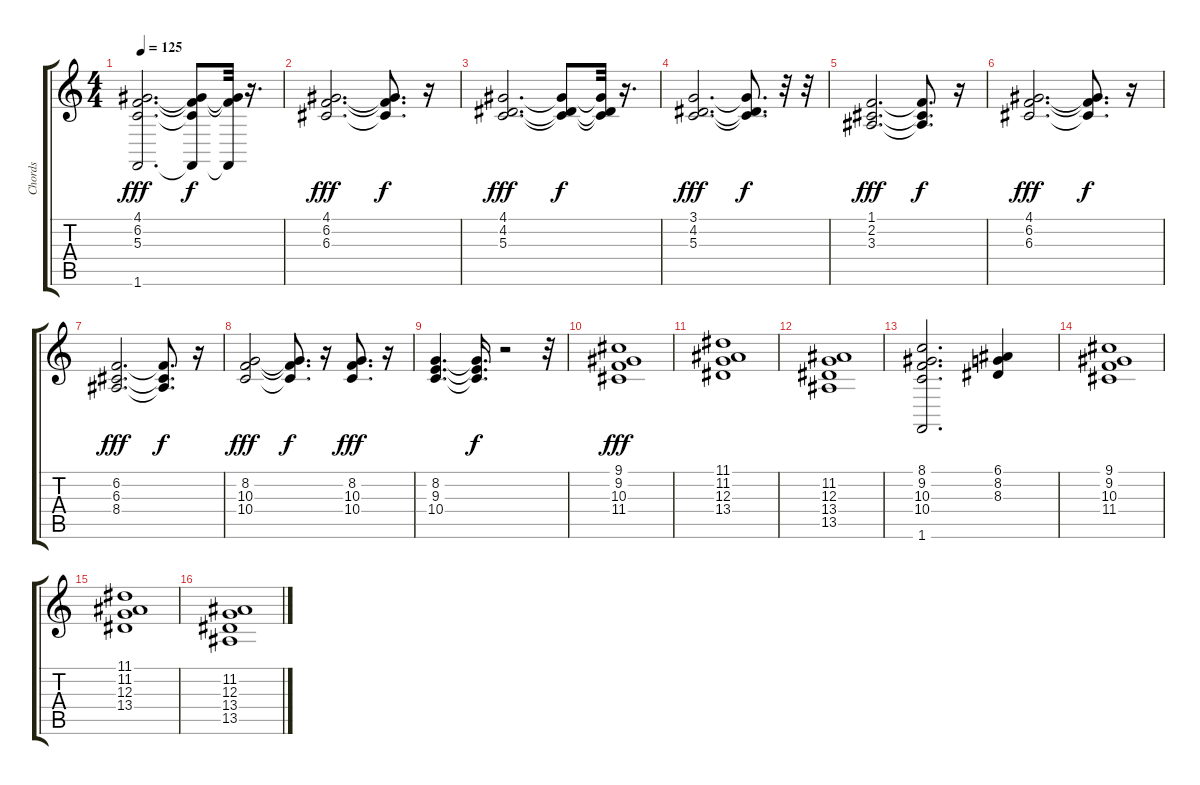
\track ("Chords" "Chords") {instrument acousticgrandpiano}
\staff {score tabs}
\tuning (E4 B3 G3 D3 A2 E2) {hide}
\ts (4 4)
\tempo 125
\clef g2
\ks c
(4.1 6.2 5.3 1.6).2{d dy fff} (4.1{t} 6.2{t} 5.3{t} 1.6{t}).8{dy f} (4.1{t} 6.2{t} 1.6{t}).32 r.16{d} |
(4.1 6.2 6.3).2{d dy fff} (4.1{t} 6.2{t} 6.3{t}).8{d dy f} r.16 |
(4.1 4.2 5.3).2{d dy fff} (4.1{t} 4.2{t} 5.3{t}).8{dy f} (4.1{t} 4.2{t} 5.3{t}).32 r.16{d} |
(3.1 4.2 5.3).2{d dy fff} (3.1{t} 4.2{t} 5.3{t}).8{d dy f} r.32 r.32 |
(1.1 2.2 3.3).2{d dy fff} (1.1{t} 2.2{t} 3.3{t}).8{d dy f} r.16 |
(4.1 6.2 6.3).2{d dy fff} (4.1{t} 6.2{t} 6.3{t}).8{d dy f} r.16 |
(6.2 6.3 8.4).2{d dy fff} (6.2{t} 6.3{t} 8.4{t}).8{d dy f} r.16 |
(8.2 10.3 10.4).2{dy fff} (8.2{t} 10.3{t} 10.4{t}).8{d dy f} r.16 (8.2 10.3 10.4).8{d dy fff} r.16 |
(8.2 9.3 10.4).4{d} (8.2{t} 9.3{t} 10.4{t}).16{d dy f} r.2 r.32 |
(9.1 9.2 10.3 11.4).1{dy fff} |
(11.1 11.2 12.3 13.4).1 |
(11.2 12.3 13.4 13.5).1 |
(8.1 9.2 10.3 10.4 1.6).2{d} (6.1 8.2 8.3).4 |
(9.1 9.2 10.3 11.4).1 |
(11.1 11.2 12.3 13.4).1 |
(11.2 12.3 13.4 13.5).1
